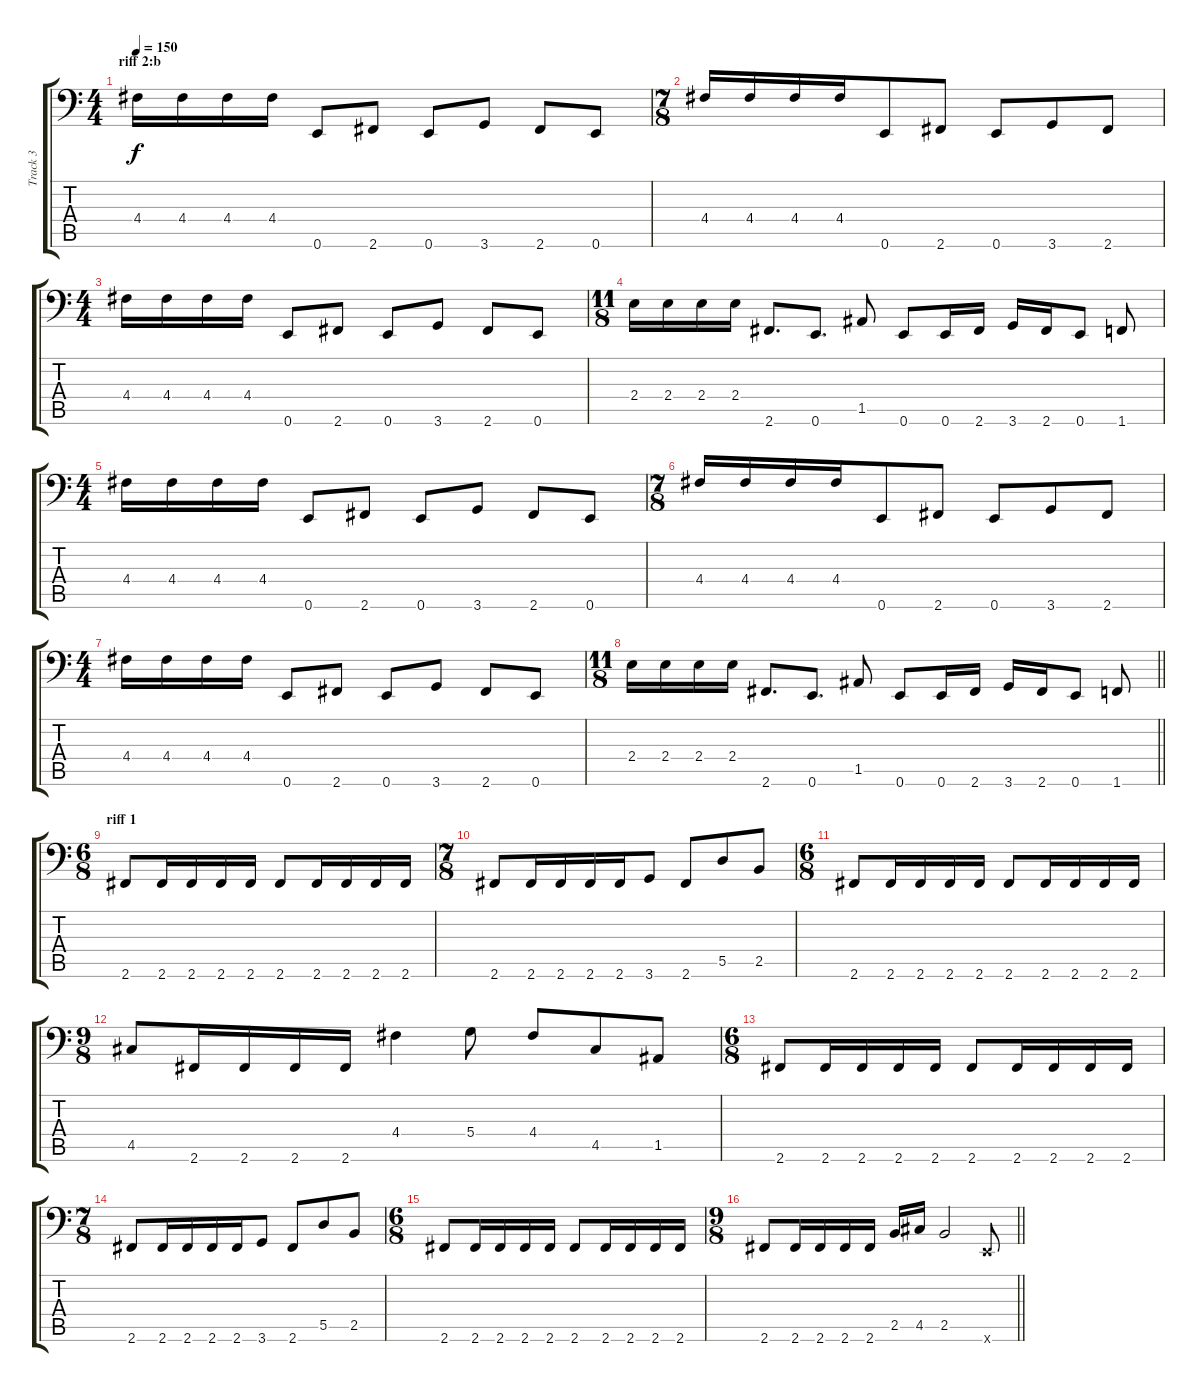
\track ("Track 3" "Track 3") {instrument electricbassfinger}
\staff {score tabs}
\tuning (E3 B2 G2 D2 A1 E1) {hide}
\ts (4 4)
\section ("" "riff 2:b")
\tempo 150
\clef f4
\ks c
4.4.16{dy f} 4.4.16 4.4.16 4.4.16 0.6.8 2.6.8 0.6.8 3.6.8 2.6.8 0.6.8 |
\ts (7 8)
4.4.16 4.4.16 4.4.16 4.4.16 0.6.8 2.6.8 0.6.8 3.6.8 2.6.8 |
\ts (4 4)
4.4.16 4.4.16 4.4.16 4.4.16 0.6.8 2.6.8 0.6.8 3.6.8 2.6.8 0.6.8 |
\ts (11 8)
2.4.16 2.4.16 2.4.16 2.4.16 2.6.8{d} 0.6.8{d} 1.5.8 0.6.8 0.6.16 2.6.16 3.6.16 2.6.16 0.6.8 1.6.8 |
\ts (4 4)
4.4.16 4.4.16 4.4.16 4.4.16 0.6.8 2.6.8 0.6.8 3.6.8 2.6.8 0.6.8 |
\ts (7 8)
4.4.16 4.4.16 4.4.16 4.4.16 0.6.8 2.6.8 0.6.8 3.6.8 2.6.8 |
\ts (4 4)
4.4.16 4.4.16 4.4.16 4.4.16 0.6.8 2.6.8 0.6.8 3.6.8 2.6.8 0.6.8 |
\ts (11 8)
\barLineRight lightlight
2.4.16 2.4.16 2.4.16 2.4.16 2.6.8{d} 0.6.8{d} 1.5.8 0.6.8 0.6.16 2.6.16 3.6.16 2.6.16 0.6.8 1.6.8 |
\ts (6 8)
\section ("" "riff 1")
2.6.8 2.6.16 2.6.16 2.6.16 2.6.16 2.6.8 2.6.16 2.6.16 2.6.16 2.6.16 |
\ts (7 8)
2.6.8 2.6.16 2.6.16 2.6.16 2.6.16 3.6.8 2.6.8 5.5.8 2.5.8 |
\ts (6 8)
2.6.8 2.6.16 2.6.16 2.6.16 2.6.16 2.6.8 2.6.16 2.6.16 2.6.16 2.6.16 |
\ts (9 8)
4.5.8 2.6.16 2.6.16 2.6.16 2.6.16 4.4.4 5.4.8 4.4.8 4.5.8 1.5.8 |
\ts (6 8)
2.6.8 2.6.16 2.6.16 2.6.16 2.6.16 2.6.8 2.6.16 2.6.16 2.6.16 2.6.16 |
\ts (7 8)
2.6.8 2.6.16 2.6.16 2.6.16 2.6.16 3.6.8 2.6.8 5.5.8 2.5.8 |
\ts (6 8)
2.6.8 2.6.16 2.6.16 2.6.16 2.6.16 2.6.8 2.6.16 2.6.16 2.6.16 2.6.16 |
\ts (9 8)
\barLineRight lightlight
2.6.8 2.6.16 2.6.16 2.6.16 2.6.16 2.5.16 4.5.16 2.5.2 0.6{x}.8
